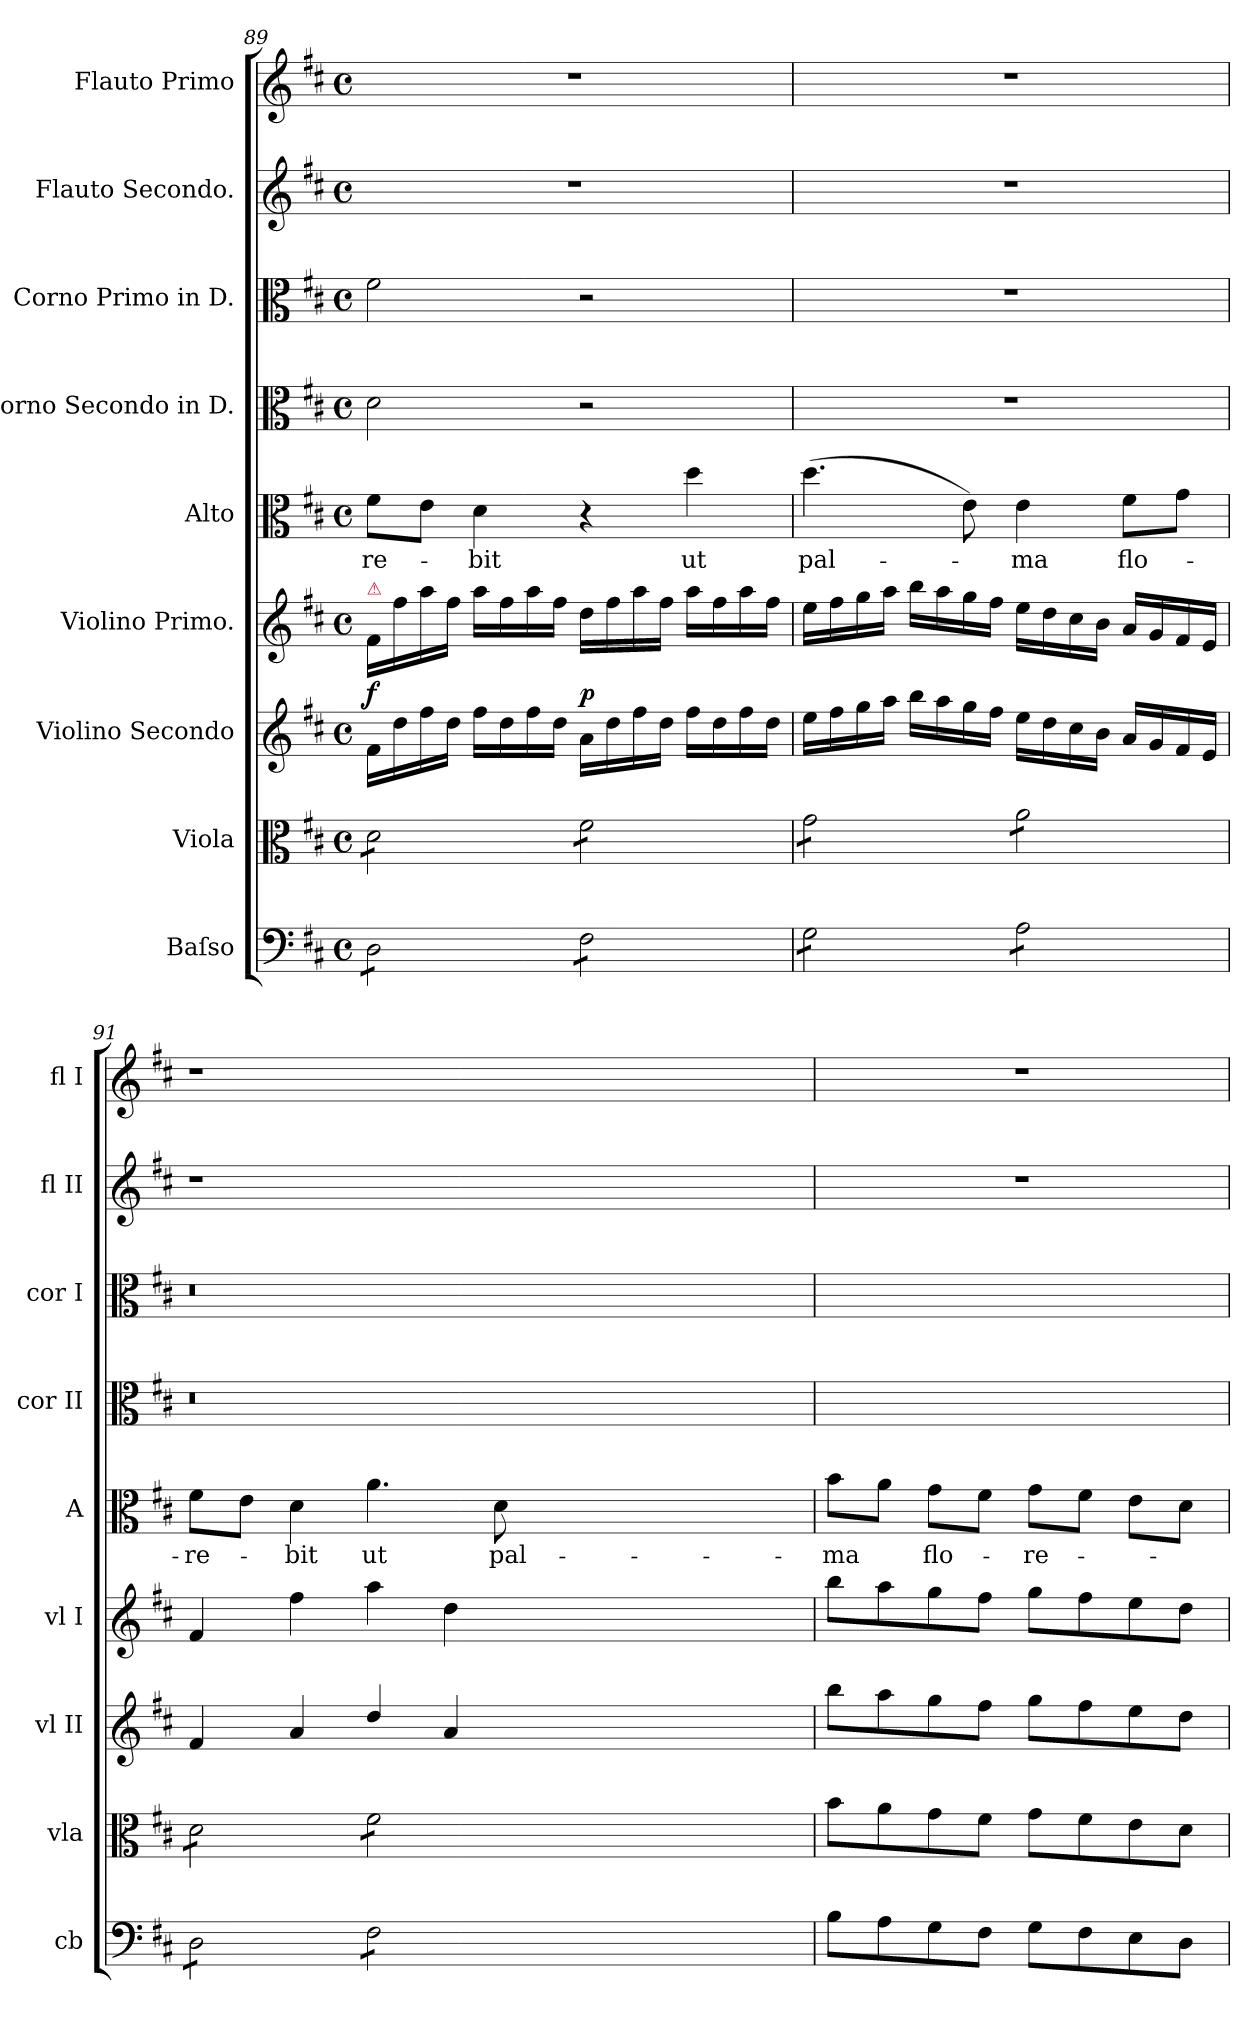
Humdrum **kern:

**kern	**kern	**kern	**kern	**dynam	**kern	**text	**kern	**kern	**kern	**kern
*part9	*part8	*part7	*part6	*part6	*part5	*part5	*part4	*part3	*part2	*part1
*staff9	*staff8	*staff7	*staff6	*staff6	*staff5	*staff5	*staff4	*staff3	*staff2	*staff1
*I"Baſso	*I"Viola	*I"Violino Secondo	*I"Violino Primo.	*	*I"Alto	*	*I"Corno Secondo in D.	*I"Corno Primo in D.	*I"Flauto Secondo.	*I"Flauto Primo
*I'cb	*I'vla	*I'vl II	*I'vl I	*	*I'A	*	*I'cor II	*I'cor I	*I'fl II	*I'fl I
*clefF4	*clefC3	*clefG2	*clefG2	*	*clefC3	*	*clefC3	*clefC3	*clefG2	*clefG2
*k[f#c#]	*k[f#c#]	*k[f#c#]	*k[f#c#]	*	*k[f#c#]	*	*k[f#c#]	*k[f#c#]	*k[f#c#]	*k[f#c#]
*D:	*D:	*D:	*D:	*	*D:	*	*D:	*D:	*D:	*D:
*M4/4	*M4/4	*M4/4	*M4/4	*	*M4/4	*	*M4/4	*M4/4	*M4/4	*M4/4
*met(c)	*met(c)	*met(c)	*met(c)	*	*met(c)	*	*met(c)	*met(c)	*met(c)	*met(c)
=89	=89	=89	=89	=89	=89	=89	=89	=89	=89	=89
!	!	!	!LO:TX:a:color=crimson:t=⚠	!	!	!	!	!	!	!
!	!	!	!	!LO:DY:b	!	!	!	!	!	!
*tremolo	*	*	*	*	*	*	*	*	*	*
*	*tremolo	*	*	*	*	*	*	*	*	*
8D\L	8d\L	16f#\LL	16f#/LL	f	8f#\L	-re-	2d\	2f#\	1r	1r
.	.	16dd\	16ff#\	.	.	.	.	.	.	.
8D\	8d\	16ff#\	16aa\	.	8e\J	.	.	.	.	.
.	.	16dd\JJ	16ff#\JJ	.	.	.	.	.	.	.
8D\	8d\	16ff#\LL	16aa\LL	.	4d\	-bit	.	.	.	.
.	.	16dd\	16ff#\	.	.	.	.	.	.	.
8D\J	8d\J	16ff#\	16aa\	.	.	.	.	.	.	.
.	.	16dd\JJ	16ff#\JJ	.	.	.	.	.	.	.
!	!	!	!	!LO:DY:b	!	!	!	!	!	!
8F#\L	8f#\L	16a\LL	16dd\LL	p	4r	.	2r	2r	.	.
.	.	16dd\	16ff#\	.	.	.	.	.	.	.
8F#\	8f#\	16ff#\	16aa\	.	.	.	.	.	.	.
.	.	16dd\JJ	16ff#\JJ	.	.	.	.	.	.	.
8F#\	8f#\	16ff#\LL	16aa\LL	.	4dd\	ut	.	.	.	.
.	.	16dd\	16ff#\	.	.	.	.	.	.	.
8F#\J	8f#\J	16ff#\	16aa\	.	.	.	.	.	.	.
.	.	16dd\JJ	16ff#\JJ	.	.	.	.	.	.	.
=90	=90	=90	=90	=90	=90	=90	=90	=90	=90	=90
8G\L	8g\L	16ee\LL	16ee\LL	.	(4.dd\	pal-	1r	1r	1r	1r
.	.	16ff#\	16ff#\	.	.	.	.	.	.	.
8G\	8g\	16gg\	16gg\	.	.	.	.	.	.	.
.	.	16aa\JJ	16aa\JJ	.	.	.	.	.	.	.
8G\	8g\	16bb\LL	16bb\LL	.	.	.	.	.	.	.
.	.	16aa\	16aa\	.	.	.	.	.	.	.
8G\J	8g\J	16gg\	16gg\	.	8e\)	.	.	.	.	.
.	.	16ff#\JJ	16ff#\JJ	.	.	.	.	.	.	.
8A\L	8a\L	16ee\LL	16ee\LL	.	4e\	-ma	.	.	.	.
.	.	16dd\	16dd\	.	.	.	.	.	.	.
8A\	8a\	16cc#\	16cc#\	.	.	.	.	.	.	.
.	.	16b\JJ	16b\JJ	.	.	.	.	.	.	.
8A\	8a\	16a/LL	16a/LL	.	8f#\L	flo-	.	.	.	.
.	.	16g/	16g/	.	.	.	.	.	.	.
8A\J	8a\J	16f#/	16f#/	.	8g\J	.	.	.	.	.
.	.	16e/JJ	16e/JJ	.	.	.	.	.	.	.
=91	=91	=91	=91	=91	=91	=91	=91	=91	=91	=91
8D\L	8d\L	4f#/	4f#/	.	8f#\L	-re-	0.r	0.r	1r	1r
8D\	8d\	.	.	.	8e\J	.	.	.	.	.
8D\	8d\	4a/	4ff#\	.	4d\	-bit	.	.	.	.
8D\J	8d\J	.	.	.	.	.	.	.	.	.
8F#\L	8f#\L	4dd/	4aa\	.	4.a\	ut	.	.	.	.
8F#\	8f#\	.	.	.	.	.	.	.	.	.
8F#\	8f#\	4a/	4dd\	.	.	.	.	.	.	.
8F#\J	8f#\J	.	.	.	8d\	pal-	.	.	.	.
*	*Xtremolo	*	*	*	*	*	*	*	*	*
*Xtremolo	*	*	*	*	*	*	*	*	*	*
0ryy	0ryy	0ryy	0ryy	.	0ryy	.	.	.	0ryy	0ryy
=92	=92	=92	=92	=92	=92	=92	=92	=92	=92	=92
8B\L	8b\L	8bb\L	8bb\L	.	8b\L	-ma	1ryy	1ryy	1r	1r
8A\	8a\	8aa\	8aa\	.	8a\J	.	.	.	.	.
8G\	8g\	8gg\	8gg\	.	8g\L	flo-	.	.	.	.
8F#\J	8f#\J	8ff#\J	8ff#\J	.	8f#\J	.	.	.	.	.
8G\L	8g\L	8gg\L	8gg\L	.	8g\L	-re-	.	.	.	.
8F#\	8f#\	8ff#\	8ff#\	.	8f#\J	.	.	.	.	.
8E\	8e\	8ee\	8ee\	.	8e\L	.	.	.	.	.
8D\J	8d\J	8dd\J	8dd\J	.	8d\J	.	.	.	.	.
=	=	=	=	=	=	=	=	=	=	=
*-	*-	*-	*-	*-	*-	*-	*-	*-	*-	*-
